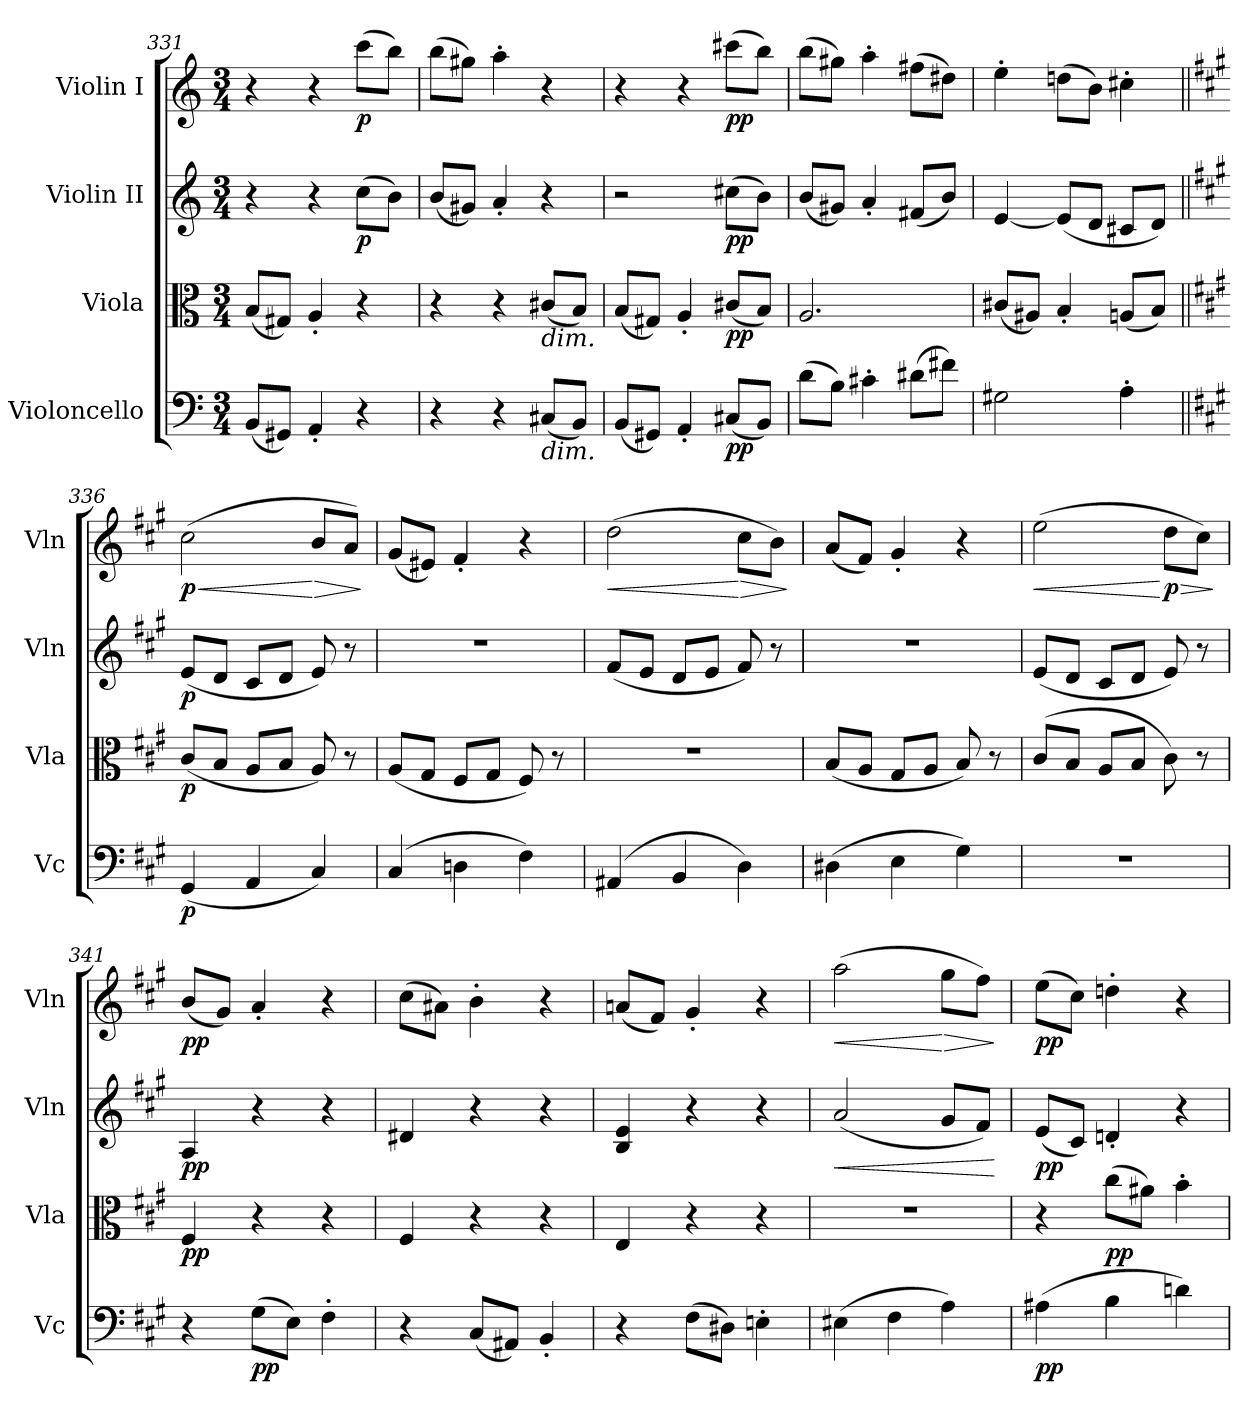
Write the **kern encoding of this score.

**kern	**dynam	**kern	**dynam	**kern	**dynam	**kern	**dynam
*part4	*part4	*part3	*part3	*part2	*part2	*part1	*part1
*staff4	*staff4	*staff3	*staff3	*staff2	*staff2	*staff1	*staff1
*I"Violoncello	*	*I"Viola	*	*I"Violin II	*	*I"Violin I	*
*I'Vc	*	*I'Vla	*	*I'Vln	*	*I'Vln	*
*clefF4	*	*clefC3	*	*clefG2	*	*clefG2	*
*k[]	*	*k[]	*	*k[]	*	*k[]	*
*M3/4	*	*M3/4	*	*M3/4	*	*M3/4	*
=331	=331	=331	=331	=331	=331	=331	=331
(<8BB/L	.	(<8B/L	.	4r	.	4r	.
8GG#X/J)	.	8G#X/J)	.	.	.	.	.
4AA'/	.	4A'/	.	4r	.	4r	.
!	!	!	!	!	!LO:DY:b	!	!LO:DY:b
4r	.	4r	.	(>8cc\L	p	(>8ccc\L	p
.	.	.	.	8b\J)	.	8bb\J)	.
=332	=332	=332	=332	=332	=332	=332	=332
4r	.	4r	.	(<8b/L	.	(>8bb\L	.
.	.	.	.	8g#X/J)	.	8gg#X\J)	.
4r	.	4r	.	4a'/	.	4aa'\	.
!	!	!LO:TX:b:i:t=dim.	!	!	!	!	!
!LO:TX:b:i:t=dim.	!	!	!	!	!	!	!
(<8C#X/L	.	(<8c#X/L	.	4r	.	4r	.
8BB/J)	.	8B/J)	.	.	.	.	.
=333	=333	=333	=333	=333	=333	=333	=333
(<8BB/L	.	(<8B/L	.	2r	.	4r	.
8GG#X/J)	.	8G#X/J)	.	.	.	.	.
4AA'/	.	4A'/	.	.	.	4r	.
!	!LO:DY:b	!	!LO:DY:b	!	!LO:DY:b	!	!LO:DY:b
(<8C#X/L	pp	(<8c#X/L	pp	(>8cc#X\L	pp	(>8ccc#X\L	pp
8BB/J)	.	8B/J)	.	8b\J)	.	8bb\J)	.
=334	=334	=334	=334	=334	=334	=334	=334
(>8d\L	.	2.A/	.	(<8b/L	.	(>8bb\L	.
8B\J)	.	.	.	8g#X/J)	.	8gg#X\J)	.
4c#X'\	.	.	.	4a'/	.	4aa'\	.
(>8d#X\L	.	.	.	(<8f#X/L	.	(>8ff#X\L	.
8f#X\J)	.	.	.	8b/J)	.	8dd#X\J)	.
=335	=335	=335	=335	=335	=335	=335	=335
2G#X\	.	(<8c#X/L	.	[4e/	.	4ee'\	.
.	.	8A#X/J)	.	.	.	.	.
.	.	4B'/	.	(<8e/L]	.	(>8ddn\L	.
.	.	.	.	8d/J	.	8b\J)	.
4A'\	.	(<8An/L	.	8c#X/L	.	4cc#X'\	.
.	.	8B/J)	.	8d/J)	.	.	.
=336||	=336||	=336||	=336||	=336||	=336||	=336||	=336||
*k[f#c#g#]	*	*k[f#c#g#]	*	*k[f#c#g#]	*	*k[f#c#g#]	*
!	!LO:DY:b	!	!LO:DY:b	!	!LO:DY:b	!	!LO:HP:b
!	!	!	!	!	!	!	!LO:DY:n=1:b
(<4GG#/	p	(<8c#/L	p	(<8e/L	p	(>2cc#\	< p
.	.	8B/J	.	8d/J	.	.	.
4AA/	.	8A/L	.	8c#/L	.	.	.
.	.	8B/J	.	8d/J	.	.	.
!	!	!	!	!	!	!	!LO:HP:n=1:b
4C#/)	.	8A/)	.	8e/)	.	8b/L	[ >
.	.	8r	.	8r	.	8a/J)	.
.	.	.	.	.	.	.	]
=337	=337	=337	=337	=337	=337	=337	=337
(>4C#/	.	(<8A/L	.	2.r	.	(<8g#/L	.
.	.	8G#/J	.	.	.	8e#X/J)	.
4Dn\	.	8F#/L	.	.	.	4f#'/	.
.	.	8G#/J	.	.	.	.	.
4F#\)	.	8F#/)	.	.	.	4r	.
.	.	8r	.	.	.	.	.
=338	=338	=338	=338	=338	=338	=338	=338
!	!	!	!	!	!	!	!LO:HP:b
(>4AA#X/	.	2.r	.	(<8f#/L	.	(>2dd\	<
.	.	.	.	8e/J	.	.	.
4BB/	.	.	.	8d/L	.	.	.
.	.	.	.	8e/J	.	.	.
!	!	!	!	!	!	!	!LO:HP:n=1:b
4D\)	.	.	.	8f#/)	.	8cc#\L	[ >
.	.	.	.	8r	.	8b\J)	.
.	.	.	.	.	.	.	]
=339	=339	=339	=339	=339	=339	=339	=339
(>4D#X\	.	(<8B/L	.	2.r	.	(<8a/L	.
.	.	8A/J	.	.	.	8f#/J)	.
4E\	.	8G#/L	.	.	.	4g#'/	.
.	.	8A/J	.	.	.	.	.
4G#\)	.	8B/)	.	.	.	4r	.
.	.	8r	.	.	.	.	.
=340	=340	=340	=340	=340	=340	=340	=340
!	!	!	!	!	!	!	!LO:HP:b
2.r	.	(>8c#/L	.	(<8e/L	.	(>2ee\	<
.	.	8B/J	.	8d/J	.	.	.
.	.	8A/L	.	8c#/L	.	.	.
.	.	8B/J	.	8d/J	.	.	.
!	!	!	!	!	!	!	!LO:HP:n=1:b
!	!	!	!	!	!	!	!LO:DY:n=1:b
.	.	8c#\)	.	8e/)	.	8dd\L	[ > p
.	.	8r	.	8r	.	8cc#\J)	.
.	.	.	.	.	.	.	]
=341	=341	=341	=341	=341	=341	=341	=341
!	!	!	!LO:DY:b	!	!LO:DY:b	!	!LO:DY:b
4r	.	4F#/	pp	4A/	pp	(<8b/L	pp
.	.	.	.	.	.	8g#/J)	.
!	!LO:DY:b	!	!	!	!	!	!
(>8G#\L	pp	4r	.	4r	.	4a'/	.
8E\J)	.	.	.	.	.	.	.
4F#'\	.	4r	.	4r	.	4r	.
=342	=342	=342	=342	=342	=342	=342	=342
4r	.	4F#/	.	4d#X/	.	(>8cc#\L	.
.	.	.	.	.	.	8a#X\J)	.
(<8C#/L	.	4r	.	4r	.	4b'\	.
8AA#X/J)	.	.	.	.	.	.	.
4BB'/	.	4r	.	4r	.	4r	.
=343	=343	=343	=343	=343	=343	=343	=343
4r	.	4E/	.	4B/ 4e/	.	(<8an/L	.
.	.	.	.	.	.	8f#/J)	.
(>8F#\L	.	4r	.	4r	.	4g#'/	.
8D#X\J)	.	.	.	.	.	.	.
4En'\	.	4r	.	4r	.	4r	.
=344	=344	=344	=344	=344	=344	=344	=344
!	!	!	!	!	!LO:HP:b	!	!LO:HP:b
(>4E#X\	.	2.r	.	(<2a/	<	(>2aa\	<
4F#\	.	.	.	.	.	.	.
!	!	!	!	!	!	!	!LO:HP:n=1:b
4A\)	.	.	.	8g#/L	.	8gg#\L	[ >
.	.	.	.	8f#/J)	.	8ff#\J)	.
.	.	.	.	.	[	.	]
=345	=345	=345	=345	=345	=345	=345	=345
!	!LO:DY:b	!	!	!	!LO:DY:b	!	!LO:DY:b
(>4A#X\	pp	4r	.	(<8e/L	pp	(>8ee\L	pp
.	.	.	.	8c#/J)	.	8cc#\J)	.
!	!	!	!LO:DY:b	!	!	!	!
4B\	.	(>8cc#\L	pp	4dn'/	.	4ddn'\	.
.	.	8a#X\J)	.	.	.	.	.
4dn\)	.	4b'\	.	4r	.	4r	.
=	=	=	=	=	=	=	=
*-	*-	*-	*-	*-	*-	*-	*-
